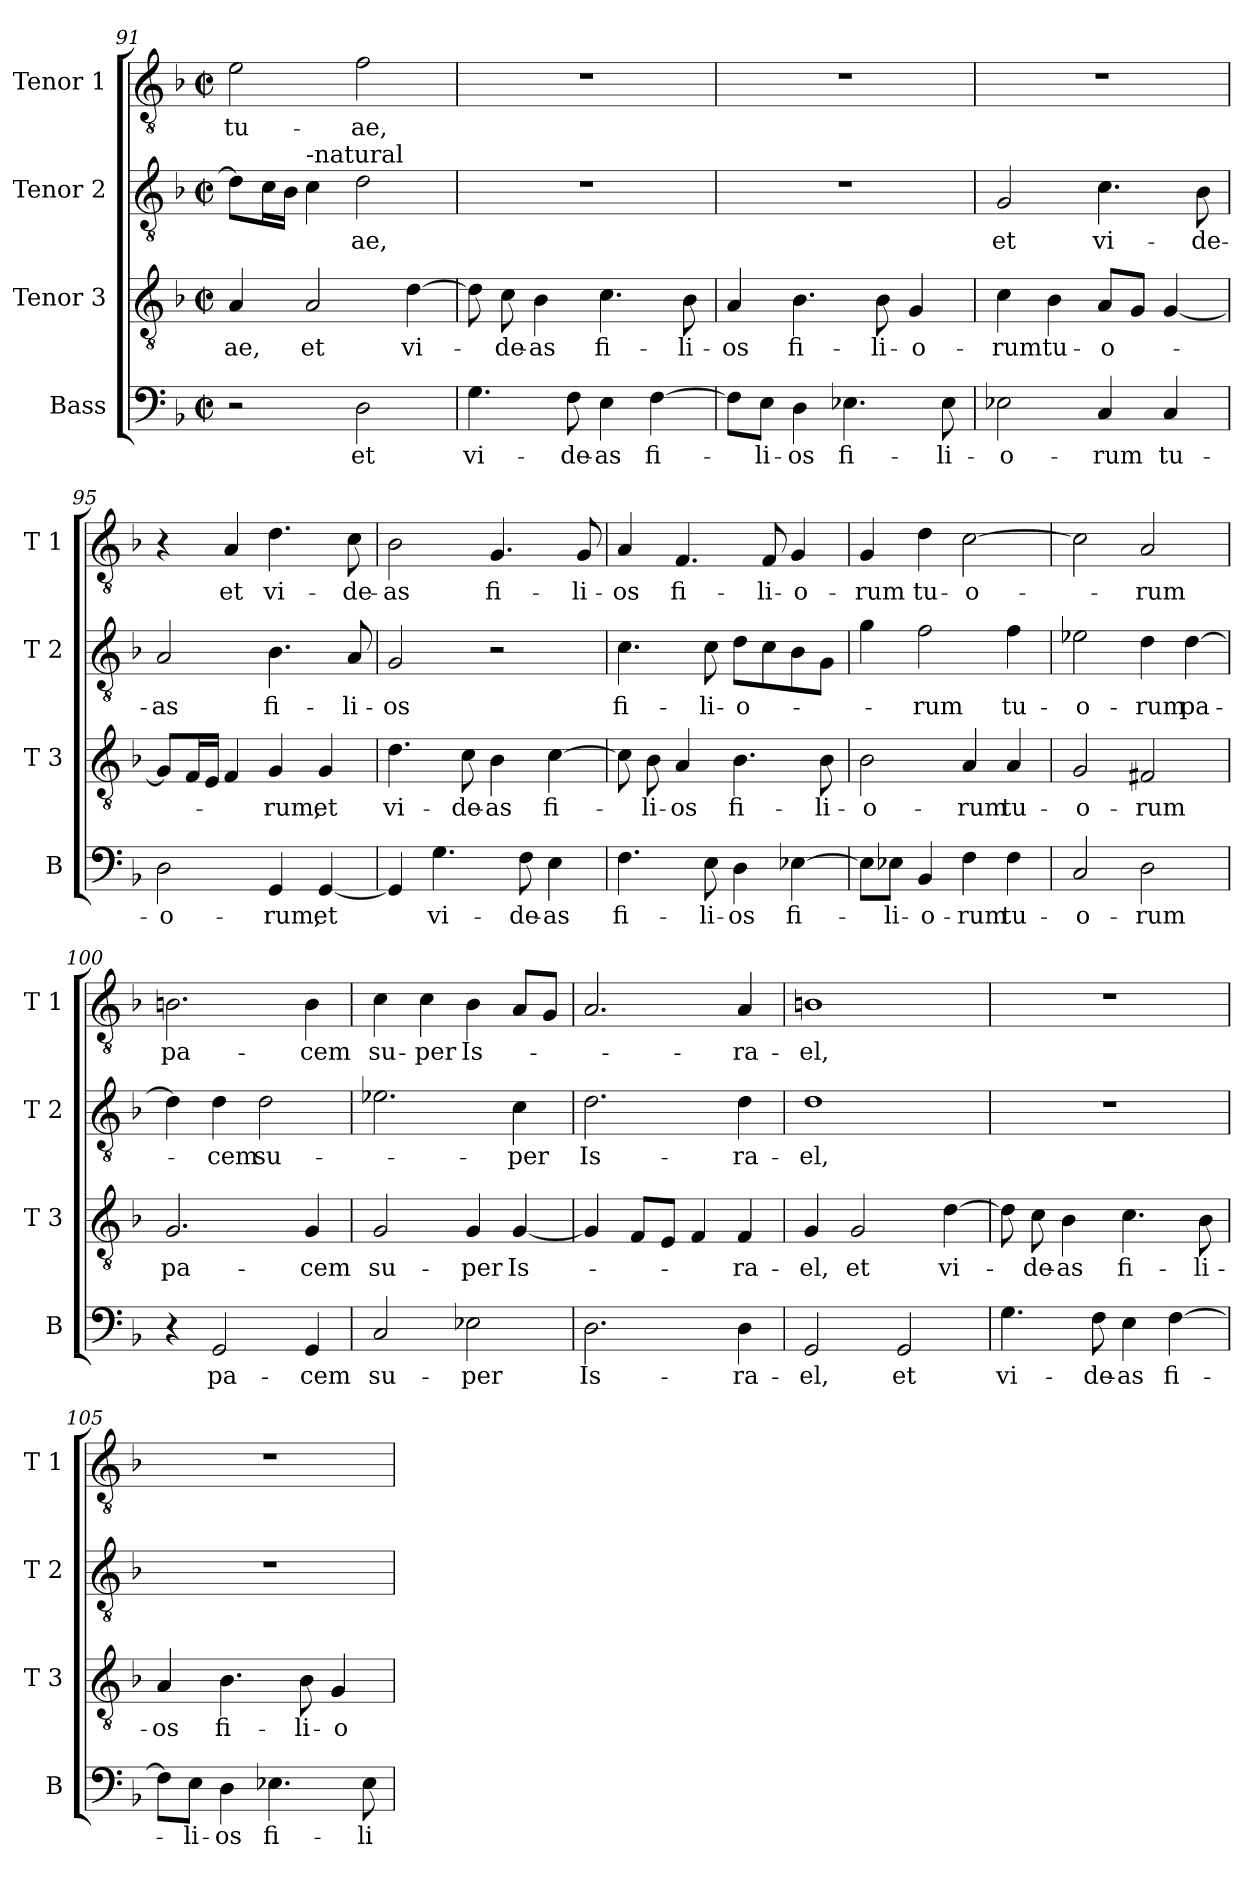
**kern	**text	**kern	**text	**kern	**text	**kern	**text
*part4	*part4	*part3	*part3	*part2	*part2	*part1	*part1
*staff4	*staff4	*staff3	*staff3	*staff2	*staff2	*staff1	*staff1
*I"Bass	*	*I"Tenor 3	*	*I"Tenor 2	*	*I"Tenor 1	*
*I'B	*	*I'T 3	*	*I'T 2	*	*I'T 1	*
*clefF4	*	*clefGv2	*	*clefGv2	*	*clefGv2	*
*k[b-]	*	*k[b-]	*	*k[b-]	*	*k[b-]	*
*F:	*	*F:	*	*F:	*	*F:	*
*M2/2	*	*M2/2	*	*M2/2	*	*M2/2	*
*met(c|)	*	*met(c|)	*	*met(c|)	*	*met(c|)	*
=91	=91	=91	=91	=91	=91	=91	=91
!	!	!	!LO:LY:b	!	!	!	!LO:LY:b
2r	.	4A/	-ae,	8d\L]	.	2e\	tu-
.	.	.	.	16c\L	.	.	.
.	.	.	.	16B-\JJ	.	.	.
!	!	!	!	!LO:TX:a:t=-natural	!	!	!
!	!	!	!LO:LY:b	!	!	!	!
.	.	2A/	et	4c\	.	.	.
!	!LO:LY:b	!	!	!	!LO:LY:b	!	!LO:LY:b
2D\	et	.	.	2d\	-ae,	2f\	-ae,
!	!	!	!LO:LY:b	!	!	!	!
.	.	[4d\	vi-	.	.	.	.
=92	=92	=92	=92	=92	=92	=92	=92
!	!LO:LY:b	!	!	!	!	!	!
4.G\	vi-	8d\]	.	1r	.	1r	.
!	!	!	!LO:LY:b	!	!	!	!
.	.	8c\	-de-	.	.	.	.
!	!	!	!LO:LY:b	!	!	!	!
.	.	4B-\	-as	.	.	.	.
!	!LO:LY:b	!	!	!	!	!	!
8F\	-de-	.	.	.	.	.	.
!	!LO:LY:b	!	!LO:LY:b	!	!	!	!
4E\	-as	4.c\	fi-	.	.	.	.
!	!LO:LY:b	!	!	!	!	!	!
[4F\	fi-	.	.	.	.	.	.
!	!	!	!LO:LY:b	!	!	!	!
.	.	8B-\	-li-	.	.	.	.
=93	=93	=93	=93	=93	=93	=93	=93
!	!	!	!LO:LY:b	!	!	!	!
8F\L]	.	4A/	-os	1r	.	1r	.
!	!LO:LY:b	!	!	!	!	!	!
8E\J	-li-	.	.	.	.	.	.
!	!LO:LY:b	!	!LO:LY:b	!	!	!	!
4D\	-os	4.B-\	fi-	.	.	.	.
!	!LO:LY:b	!	!	!	!	!	!
4.E-X\	fi-	.	.	.	.	.	.
!	!	!	!LO:LY:b	!	!	!	!
.	.	8B-\	-li-	.	.	.	.
!	!	!	!LO:LY:b	!	!	!	!
.	.	4G/	-o-	.	.	.	.
!	!LO:LY:b	!	!	!	!	!	!
8E-\	-li-	.	.	.	.	.	.
=94	=94	=94	=94	=94	=94	=94	=94
!	!LO:LY:b	!	!LO:LY:b	!	!LO:LY:b	!	!
2E-X\	-o-	4c\	-rum	2G/	et	1r	.
!	!	!	!LO:LY:b	!	!	!	!
.	.	4B-\	tu-	.	.	.	.
!	!LO:LY:b	!	!LO:LY:b	!	!LO:LY:b	!	!
4C/	-rum	8A/L	-o-	4.c\	vi-	.	.
.	.	8G/J	.	.	.	.	.
!	!LO:LY:b	!	!	!	!	!	!
4C/	tu-	[4G/	.	.	.	.	.
!	!	!	!	!	!LO:LY:b	!	!
.	.	.	.	8B-\	-de-	.	.
!!LO:LB:g=z
=95	=95	=95	=95	=95	=95	=95	=95
!	!LO:LY:b	!	!	!	!LO:LY:b	!	!
2D\	-o-	8G/L]	.	2A/	-as	4r	.
.	.	16F/L	.	.	.	.	.
.	.	16E/JJ	.	.	.	.	.
!	!	!	!	!	!	!	!LO:LY:b
.	.	4F/	.	.	.	4A/	et
!	!LO:LY:b	!	!LO:LY:b	!	!LO:LY:b	!	!LO:LY:b
4GG/	-rum,	4G/	-rum,	4.B-\	fi-	4.d\	vi-
!	!LO:LY:b	!	!LO:LY:b	!	!	!	!
[4GG/	et	4G/	et	.	.	.	.
!	!	!	!	!	!LO:LY:b	!	!LO:LY:b
.	.	.	.	8A/	-li-	8c\	-de-
=96	=96	=96	=96	=96	=96	=96	=96
!	!	!	!LO:LY:b	!	!LO:LY:b	!	!LO:LY:b
4GG/]	.	4.d\	vi-	2G/	-os	2B-\	-as
!	!LO:LY:b	!	!	!	!	!	!
4.G\	vi-	.	.	.	.	.	.
!	!	!	!LO:LY:b	!	!	!	!
.	.	8c\	-de-	.	.	.	.
!	!	!	!LO:LY:b	!	!	!	!LO:LY:b
.	.	4B-\	-as	2r	.	4.G/	fi-
!	!LO:LY:b	!	!	!	!	!	!
8F\	-de-	.	.	.	.	.	.
!	!LO:LY:b	!	!LO:LY:b	!	!	!	!
4E\	-as	[4c\	fi-	.	.	.	.
!	!	!	!	!	!	!	!LO:LY:b
.	.	.	.	.	.	8G/	-li-
=97	=97	=97	=97	=97	=97	=97	=97
!	!LO:LY:b	!	!	!	!LO:LY:b	!	!LO:LY:b
4.F\	fi-	8c\]	.	4.c\	fi-	4A/	-os
!	!	!	!LO:LY:b	!	!	!	!
.	.	8B-\	-li-	.	.	.	.
!	!	!	!LO:LY:b	!	!	!	!LO:LY:b
.	.	4A/	-os	.	.	4.F/	fi-
!	!LO:LY:b	!	!	!	!LO:LY:b	!	!
8E\	-li-	.	.	8c\	-li-	.	.
!	!LO:LY:b	!	!LO:LY:b	!	!LO:LY:b	!	!
4D\	-os	4.B-\	fi-	8d\L	-o-	.	.
!	!	!	!	!	!	!	!LO:LY:b
.	.	.	.	8c\	.	8F/	-li-
!	!LO:LY:b	!	!	!	!	!	!LO:LY:b
[4E-X\	fi-	.	.	8B-\	.	4G/	-o-
!	!	!	!LO:LY:b	!	!	!	!
.	.	8B-\	-li-	8G\J	.	.	.
=98	=98	=98	=98	=98	=98	=98	=98
!	!	!	!LO:LY:b	!	!	!	!LO:LY:b
8E-\L]	.	2B-\	-o-	4g\	.	4G/	-rum
!	!LO:LY:b	!	!	!	!	!	!
8E-X\J	-li-	.	.	.	.	.	.
!	!LO:LY:b	!	!	!	!LO:LY:b	!	!LO:LY:b
4BB-/	-o-	.	.	2f\	-rum	4d\	tu-
!	!LO:LY:b	!	!LO:LY:b	!	!	!	!LO:LY:b
4F\	-rum	4A/	-rum	.	.	[2c\	-o-
!	!LO:LY:b	!	!LO:LY:b	!	!LO:LY:b	!	!
4F\	tu-	4A/	tu-	4f\	tu-	.	.
=99	=99	=99	=99	=99	=99	=99	=99
!	!LO:LY:b	!	!LO:LY:b	!	!LO:LY:b	!	!
2C/	-o-	2G/	-o-	2e-X\	-o-	2c\]	.
!	!LO:LY:b	!	!LO:LY:b	!	!LO:LY:b	!	!LO:LY:b
2D\	-rum	2F#X/	-rum	4d\	-rum	2A/	-rum
!	!	!	!	!	!LO:LY:b	!	!
.	.	.	.	[4d\	pa-	.	.
=100	=100	=100	=100	=100	=100	=100	=100
!	!	!	!LO:LY:b	!	!	!	!LO:LY:b
4r	.	2.G/	pa-	4d\]	.	2.Bn\	pa-
!	!LO:LY:b	!	!	!	!LO:LY:b	!	!
2GG/	pa-	.	.	4d\	-cem	.	.
!	!	!	!	!	!LO:LY:b	!	!
.	.	.	.	2d\	su-	.	.
!	!LO:LY:b	!	!LO:LY:b	!	!	!	!LO:LY:b
4GG/	-cem	4G/	-cem	.	.	4B\	-cem
!!LO:LB:g=z
=101	=101	=101	=101	=101	=101	=101	=101
!	!LO:LY:b	!	!LO:LY:b	!	!	!	!LO:LY:b
2C/	su-	2G/	su-	2.e-X\	.	4c\	su-
!	!	!	!	!	!	!	!LO:LY:b
.	.	.	.	.	.	4c\	-per
!	!LO:LY:b	!	!LO:LY:b	!	!	!	!LO:LY:b
2E-X\	-per	4G/	-per	.	.	4B-\	Is-
!	!	!	!LO:LY:b	!	!LO:LY:b	!	!
.	.	[4G/	Is-	4c\	-per	8A/L	.
.	.	.	.	.	.	8G/J	.
=102	=102	=102	=102	=102	=102	=102	=102
!	!LO:LY:b	!	!	!	!LO:LY:b	!	!
2.D\	Is-	4G/]	.	2.d\	Is-	2.A/	.
.	.	8F/L	.	.	.	.	.
.	.	8E/J	.	.	.	.	.
.	.	4F/	.	.	.	.	.
!	!LO:LY:b	!	!LO:LY:b	!	!LO:LY:b	!	!LO:LY:b
4D\	-ra-	4F/	-ra-	4d\	-ra-	4A/	-ra-
=103	=103	=103	=103	=103	=103	=103	=103
!	!LO:LY:b	!	!LO:LY:b	!	!LO:LY:b	!	!LO:LY:b
2GG/	-el,	4G/	-el,	1d	-el,	1Bn	-el,
!	!	!	!LO:LY:b	!	!	!	!
.	.	2G/	et	.	.	.	.
!	!LO:LY:b	!	!	!	!	!	!
2GG/	et	.	.	.	.	.	.
!	!	!	!LO:LY:b	!	!	!	!
.	.	[4d\	vi-	.	.	.	.
=104	=104	=104	=104	=104	=104	=104	=104
!	!LO:LY:b	!	!	!	!	!	!
4.G\	vi-	8d\]	.	1r	.	1r	.
!	!	!	!LO:LY:b	!	!	!	!
.	.	8c\	-de-	.	.	.	.
!	!	!	!LO:LY:b	!	!	!	!
.	.	4B-\	-as	.	.	.	.
!	!LO:LY:b	!	!	!	!	!	!
8F\	-de-	.	.	.	.	.	.
!	!LO:LY:b	!	!LO:LY:b	!	!	!	!
4E\	-as	4.c\	fi-	.	.	.	.
!	!LO:LY:b	!	!	!	!	!	!
[4F\	fi-	.	.	.	.	.	.
!	!	!	!LO:LY:b	!	!	!	!
.	.	8B-\	-li-	.	.	.	.
=105	=105	=105	=105	=105	=105	=105	=105
!	!	!	!LO:LY:b	!	!	!	!
8F\L]	.	4A/	-os	1r	.	1r	.
!	!LO:LY:b	!	!	!	!	!	!
8E\J	-li-	.	.	.	.	.	.
!	!LO:LY:b	!	!LO:LY:b	!	!	!	!
4D\	-os	4.B-\	fi-	.	.	.	.
!	!LO:LY:b	!	!	!	!	!	!
4.E-X\	fi-	.	.	.	.	.	.
!	!	!	!LO:LY:b	!	!	!	!
.	.	8B-\	-li-	.	.	.	.
!	!	!	!LO:LY:b	!	!	!	!
.	.	4G/	-o-	.	.	.	.
!	!LO:LY:b	!	!	!	!	!	!
8E-\	-li-	.	.	.	.	.	.
=	=	=	=	=	=	=	=
*-	*-	*-	*-	*-	*-	*-	*-
